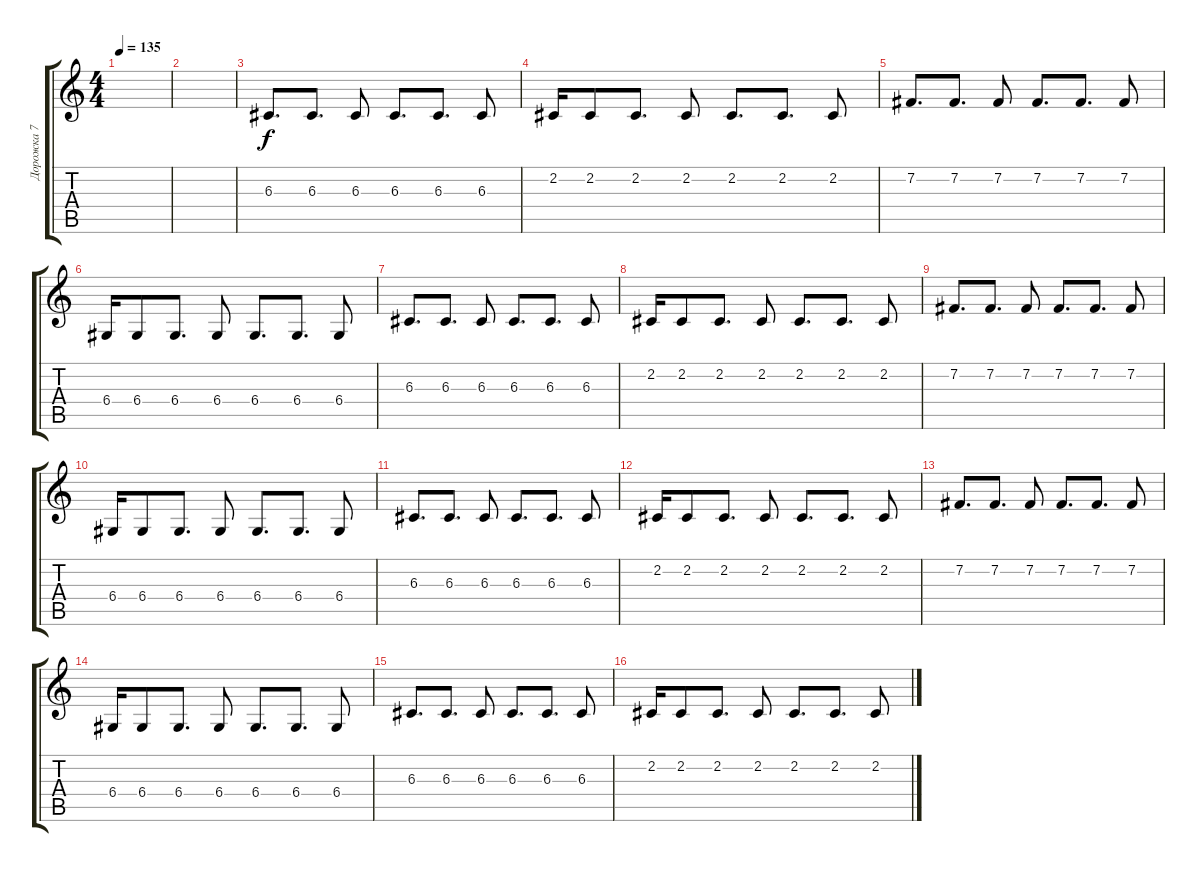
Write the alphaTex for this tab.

\track ("Дорожка 7" "Дорожка 7") {instrument electricgrandpiano}
\staff {score tabs}
\tuning (E4 B3 G3 D3 A2 E2) {hide}
\ts (4 4)
\tempo 135
\clef g2
\ks c
|
|
6.3.8{d} 6.3.8{d} 6.3.8 6.3.8{d} 6.3.8{d} 6.3.8 |
2.2.16 2.2.8 2.2.8{d} 2.2.8 2.2.8{d} 2.2.8{d} 2.2.8 |
7.2.8{d} 7.2.8{d} 7.2.8 7.2.8{d} 7.2.8{d} 7.2.8 |
6.4.16 6.4.8 6.4.8{d} 6.4.8 6.4.8{d} 6.4.8{d} 6.4.8 |
6.3.8{d} 6.3.8{d} 6.3.8 6.3.8{d} 6.3.8{d} 6.3.8 |
2.2.16 2.2.8 2.2.8{d} 2.2.8 2.2.8{d} 2.2.8{d} 2.2.8 |
7.2.8{d} 7.2.8{d} 7.2.8 7.2.8{d} 7.2.8{d} 7.2.8 |
6.4.16 6.4.8 6.4.8{d} 6.4.8 6.4.8{d} 6.4.8{d} 6.4.8 |
6.3.8{d} 6.3.8{d} 6.3.8 6.3.8{d} 6.3.8{d} 6.3.8 |
2.2.16 2.2.8 2.2.8{d} 2.2.8 2.2.8{d} 2.2.8{d} 2.2.8 |
7.2.8{d} 7.2.8{d} 7.2.8 7.2.8{d} 7.2.8{d} 7.2.8 |
6.4.16 6.4.8 6.4.8{d} 6.4.8 6.4.8{d} 6.4.8{d} 6.4.8 |
6.3.8{d} 6.3.8{d} 6.3.8 6.3.8{d} 6.3.8{d} 6.3.8 |
2.2.16 2.2.8 2.2.8{d} 2.2.8 2.2.8{d} 2.2.8{d} 2.2.8
